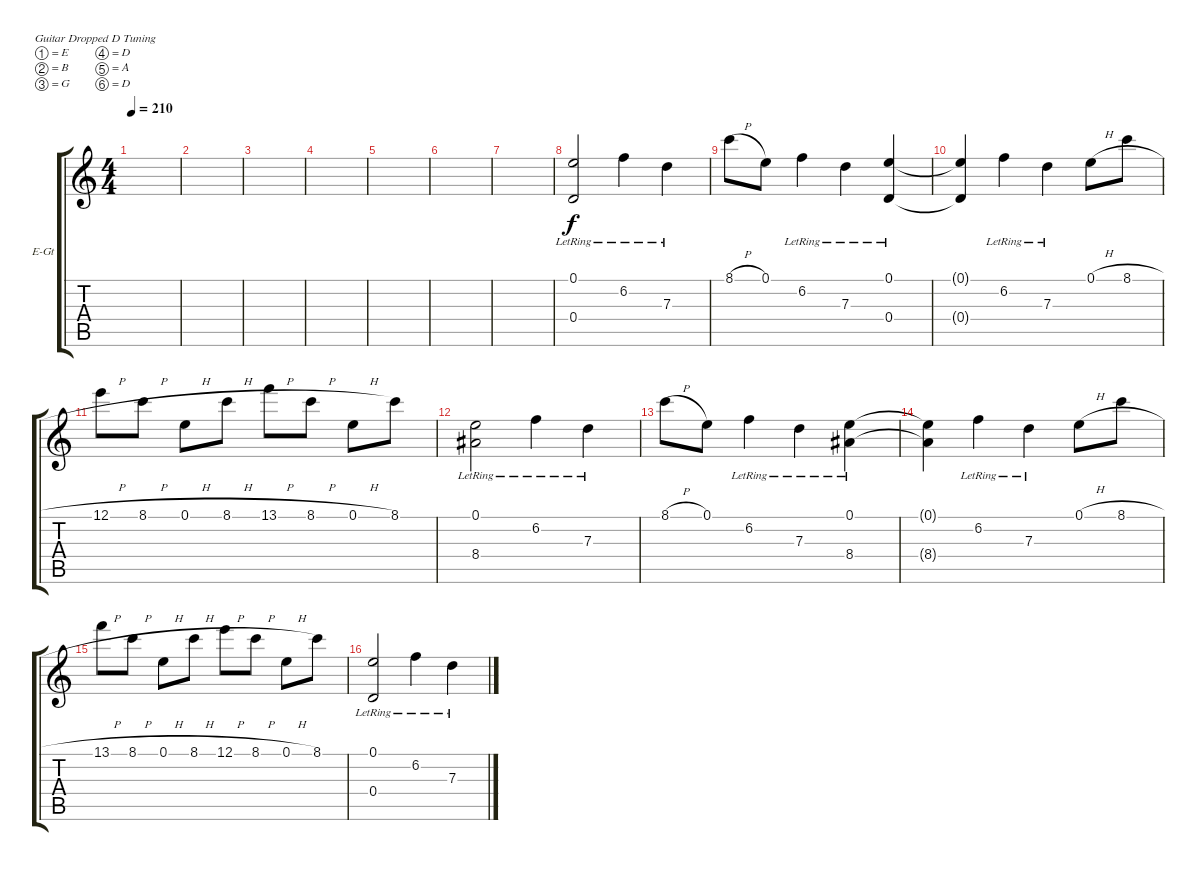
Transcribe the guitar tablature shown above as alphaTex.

\defaultSystemsLayout 4
\bracketExtendMode groupsimilarinstruments
\firstSystemTrackNameOrientation horizontal
\otherSystemsTrackNameOrientation horizontal
\track ("clean guitar" "E-Gt") {instrument electricguitarclean}
\staff {score tabs}
\tuning (E4 B3 G3 D3 A2 D2)
\ts (4 4)
\tempo 210
\clef g2
\ks c
|
|
|
|
|
|
|
(0.4{lr} 0.1{lr}).2 6.2{lr}.4 7.3{lr}.4 |
8.1{h}.8 0.1.8 6.2{lr}.4 7.3{lr}.4 (0.4{lr} 0.1{lr}).4 |
(0.4{t} 0.1{t}).4 6.2{lr}.4 7.3{lr}.4 0.1{h}.8 8.1{h}.8 |
12.1{h}.8 8.1{h}.8 0.1{h}.8 8.1{h}.8 13.1{h}.8 8.1{h}.8 0.1{h}.8 8.1.8 |
(8.4{lr} 0.1{lr}).2 6.2{lr}.4 7.3{lr}.4 |
8.1{h}.8 0.1.8 6.2{lr}.4 7.3{lr}.4 (8.4{lr} 0.1{lr}).4 |
(8.4{t} 0.1{t}).4 6.2{lr}.4 7.3{lr}.4 0.1{h}.8 8.1{h}.8 |
13.1{h}.8 8.1{h}.8 0.1{h}.8 8.1{h}.8 12.1{h}.8 8.1{h}.8 0.1{h}.8 8.1.8 |
(0.4{lr} 0.1{lr}).2 6.2{lr}.4 7.3{lr}.4
